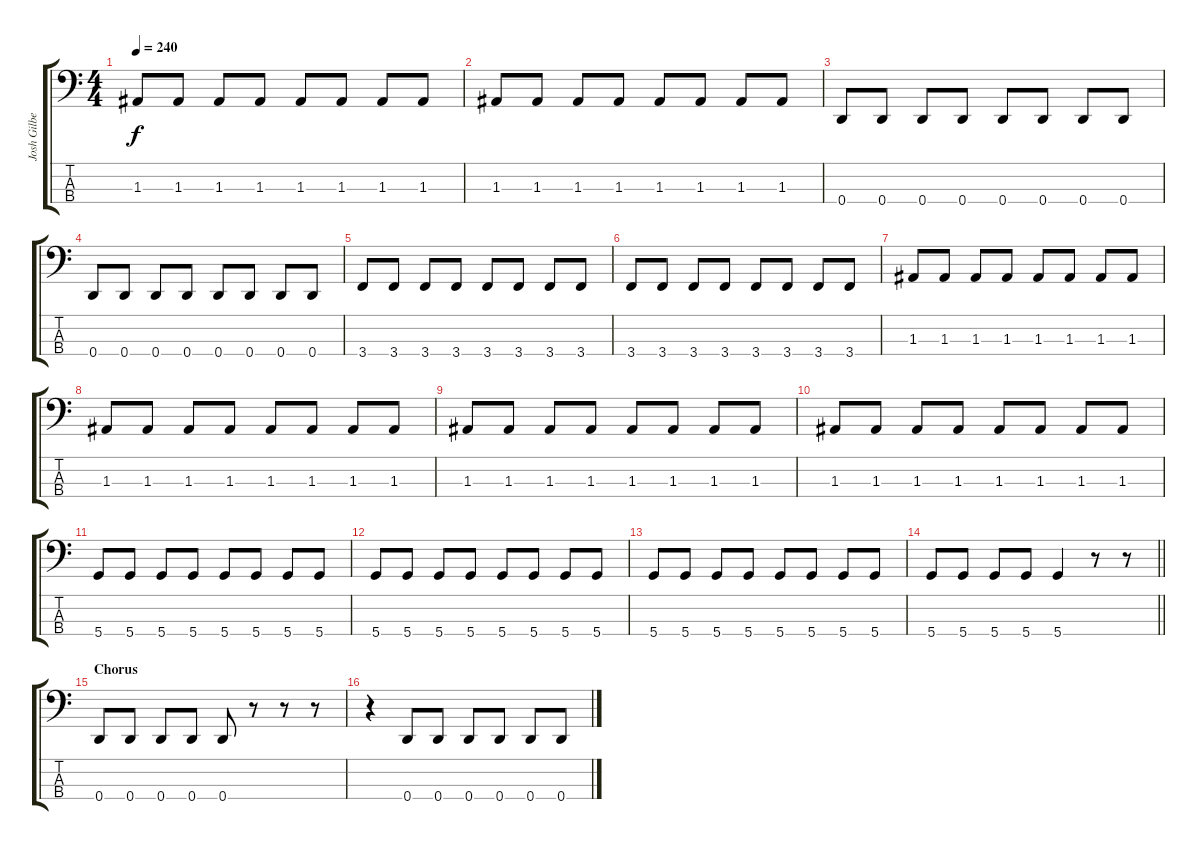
\track ("Josh Gilbert" "Josh Gilbe") {instrument electricbasspick}
\staff {score tabs}
\tuning (G2 D2 A1 D1) {hide}
\ts (4 4)
\tempo 240
\clef f4
\ks c
1.3.8{dy f} 1.3.8 1.3.8 1.3.8 1.3.8 1.3.8 1.3.8 1.3.8 |
1.3.8 1.3.8 1.3.8 1.3.8 1.3.8 1.3.8 1.3.8 1.3.8 |
0.4.8 0.4.8 0.4.8 0.4.8 0.4.8 0.4.8 0.4.8 0.4.8 |
0.4.8 0.4.8 0.4.8 0.4.8 0.4.8 0.4.8 0.4.8 0.4.8 |
3.4.8 3.4.8 3.4.8 3.4.8 3.4.8 3.4.8 3.4.8 3.4.8 |
3.4.8 3.4.8 3.4.8 3.4.8 3.4.8 3.4.8 3.4.8 3.4.8 |
1.3.8 1.3.8 1.3.8 1.3.8 1.3.8 1.3.8 1.3.8 1.3.8 |
1.3.8 1.3.8 1.3.8 1.3.8 1.3.8 1.3.8 1.3.8 1.3.8 |
1.3.8 1.3.8 1.3.8 1.3.8 1.3.8 1.3.8 1.3.8 1.3.8 |
1.3.8 1.3.8 1.3.8 1.3.8 1.3.8 1.3.8 1.3.8 1.3.8 |
5.4.8 5.4.8 5.4.8 5.4.8 5.4.8 5.4.8 5.4.8 5.4.8 |
5.4.8 5.4.8 5.4.8 5.4.8 5.4.8 5.4.8 5.4.8 5.4.8 |
5.4.8 5.4.8 5.4.8 5.4.8 5.4.8 5.4.8 5.4.8 5.4.8 |
\barLineRight lightlight
5.4.8 5.4.8 5.4.8 5.4.8 5.4.4 r.8 r.8 |
\section ("" "Chorus")
0.4.8 0.4.8 0.4.8 0.4.8 0.4.8 r.8 r.8 r.8 |
r.4 0.4.8 0.4.8 0.4.8 0.4.8 0.4.8 0.4.8
